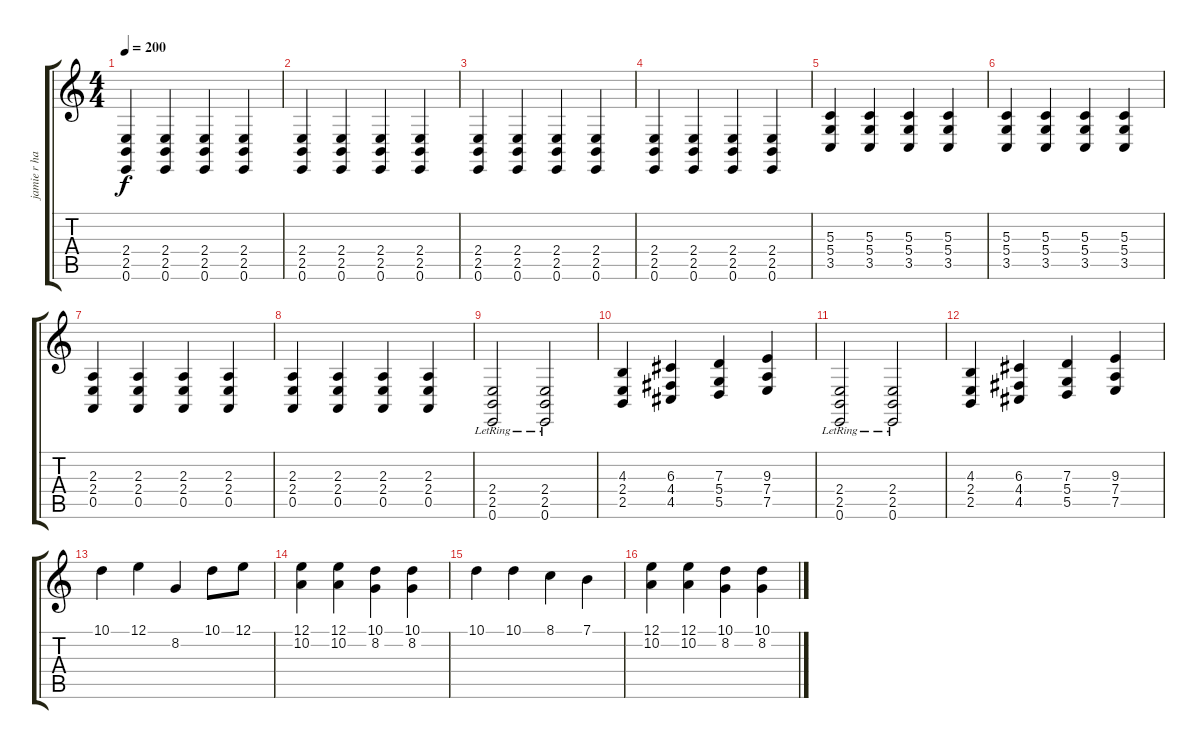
\track ("jamie r hand" "jamie r ha") {instrument acousticgrandpiano}
\staff {score tabs}
\tuning (E4 B3 G3 D3 A2 E2) {hide}
\ts (4 4)
\tempo 200
\clef g2
\ks c
(2.4 2.5 0.6).4{dy f} (2.4 2.5 0.6).4 (2.4 2.5 0.6).4 (2.4 2.5 0.6).4 |
(2.4 2.5 0.6).4 (2.4 2.5 0.6).4 (2.4 2.5 0.6).4 (2.4 2.5 0.6).4 |
(2.4 2.5 0.6).4 (2.4 2.5 0.6).4 (2.4 2.5 0.6).4 (2.4 2.5 0.6).4 |
(2.4 2.5 0.6).4 (2.4 2.5 0.6).4 (2.4 2.5 0.6).4 (2.4 2.5 0.6).4 |
(5.3 5.4 3.5).4 (5.3 5.4 3.5).4 (5.3 5.4 3.5).4 (5.3 5.4 3.5).4 |
(5.3 5.4 3.5).4 (5.3 5.4 3.5).4 (5.3 5.4 3.5).4 (5.3 5.4 3.5).4 |
(2.3 2.4 0.5).4 (2.3 2.4 0.5).4 (2.3 2.4 0.5).4 (2.3 2.4 0.5).4 |
(2.3 2.4 0.5).4 (2.3 2.4 0.5).4 (2.3 2.4 0.5).4 (2.3 2.4 0.5).4 |
(2.4{lr} 2.5{lr} 0.6{lr}).2 (2.4{lr} 2.5{lr} 0.6{lr}).2 |
(4.3 2.4 2.5).4 (6.3 4.4 4.5).4 (7.3 5.4 5.5).4 (9.3 7.4 7.5).4 |
(2.4{lr} 2.5{lr} 0.6{lr}).2 (2.4{lr} 2.5{lr} 0.6{lr}).2 |
(4.3 2.4 2.5).4 (6.3 4.4 4.5).4 (7.3 5.4 5.5).4 (9.3 7.4 7.5).4 |
10.1.4 12.1.4 8.2.4 10.1.8 12.1.8 |
(12.1 10.2).4 (12.1 10.2).4 (10.1 8.2).4 (10.1 8.2).4 |
10.1.4 10.1.4 8.1.4 7.1.4 |
(12.1 10.2).4 (12.1 10.2).4 (10.1 8.2).4 (10.1 8.2).4
